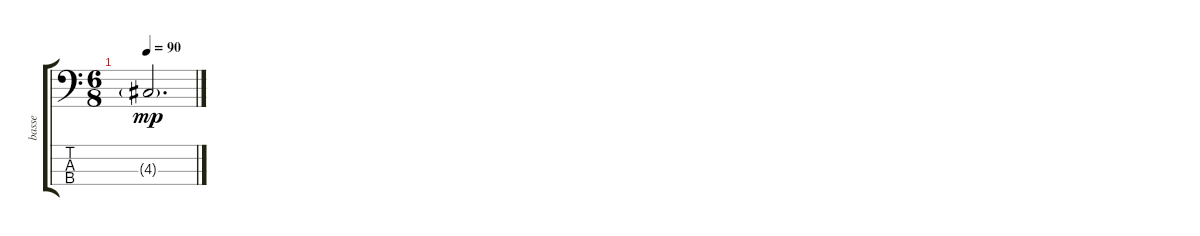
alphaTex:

\track ("basse" "basse") {instrument electricbassfinger}
\staff {score tabs}
\tuning (G2 D2 A1 E1) {hide}
\ts (6 8)
\tempo 90
\clef f4
\ks c
4.3{g}.2{d dy mp}
